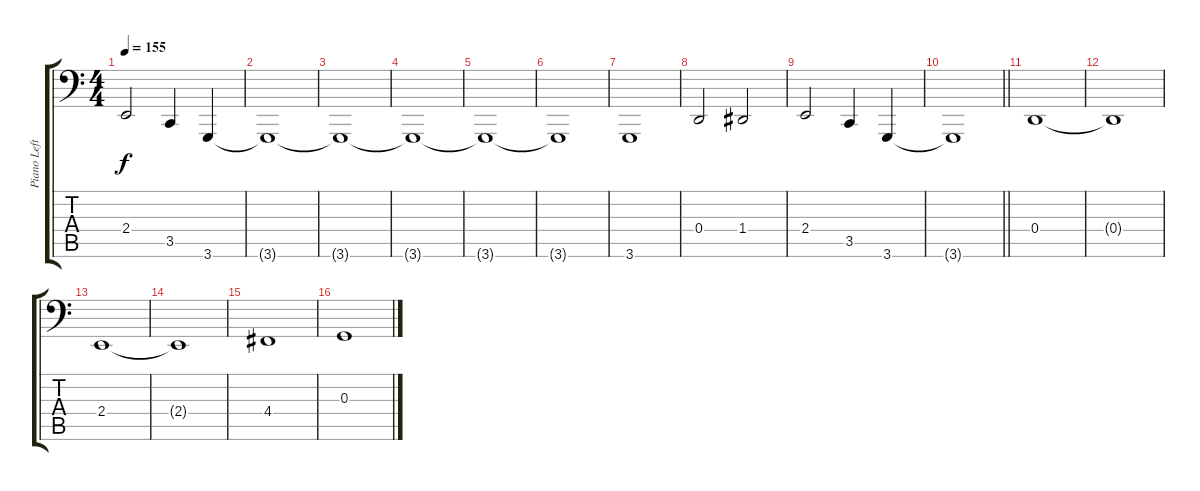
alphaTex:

\track ("Piano Left" "Piano Left") {instrument acousticgrandpiano}
\staff {score tabs}
\tuning (E3 B2 G2 D2 A1 E1) {hide}
\ts (4 4)
\tempo 155
\clef f4
\ks c
2.4.2{dy f} 3.5.4 3.6.4 |
3.6{t}.1 |
3.6{t}.1 |
3.6{t}.1 |
3.6{t}.1 |
3.6{t}.1 |
3.6.1 |
0.4.2 1.4.2 |
2.4.2 3.5.4 3.6.4 |
\barLineRight lightlight
3.6{t}.1 |
0.4.1 |
0.4{t}.1 |
2.4.1 |
2.4{t}.1 |
4.4.1 |
0.3.1
